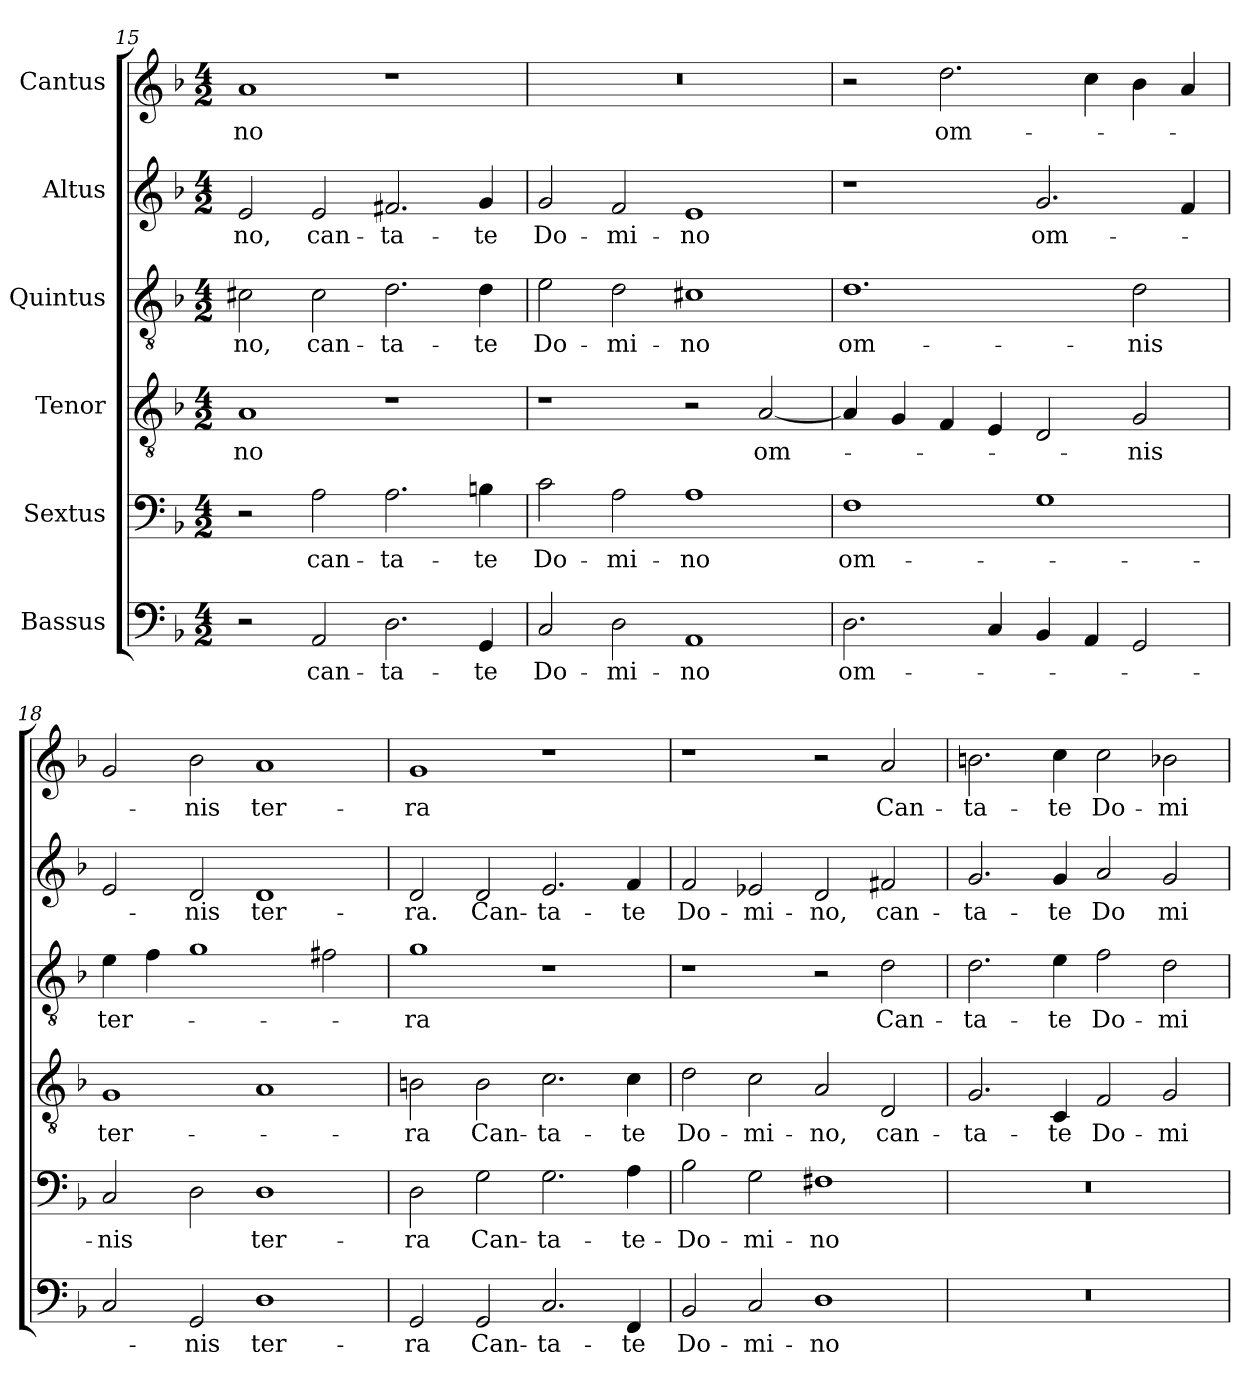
**kern	**text	**kern	**text	**kern	**text	**kern	**text	**kern	**text	**kern	**text
*part6	*part6	*part5	*part5	*part4	*part4	*part3	*part3	*part2	*part2	*part1	*part1
*staff6	*staff6	*staff5	*staff5	*staff4	*staff4	*staff3	*staff3	*staff2	*staff2	*staff1	*staff1
*I"Bassus	*	*I"Sextus	*	*I"Tenor	*	*I"Quintus	*	*I"Altus	*	*I"Cantus	*
*clefF4	*	*clefF4	*	*clefGv2	*	*clefGv2	*	*clefG2	*	*clefG2	*
*k[b-]	*	*k[b-]	*	*k[b-]	*	*k[b-]	*	*k[b-]	*	*k[b-]	*
*F:	*	*F:	*	*F:	*	*F:	*	*F:	*	*F:	*
*M4/2	*	*M4/2	*	*M4/2	*	*M4/2	*	*M4/2	*	*M4/2	*
=15	=15	=15	=15	=15	=15	=15	=15	=15	=15	=15	=15
!	!	!	!	!	!LO:LY:b	!	!LO:LY:b	!	!LO:LY:b	!	!LO:LY:b
2r	.	2r	.	1A	-no	2c#X\	-no,	2e/	-no,	1a	-no
!	!LO:LY:b	!	!LO:LY:b	!	!	!	!LO:LY:b	!	!LO:LY:b	!	!
2AA/	can-	2A\	can-	.	.	2c#\	can-	2e/	can-	.	.
!	!LO:LY:b	!	!LO:LY:b	!	!	!	!LO:LY:b	!	!LO:LY:b	!	!
2.D\	-ta-	2.A\	-ta-	1r	.	2.d\	-ta-	2.f#X/	-ta-	1r	.
!	!LO:LY:b	!	!LO:LY:b	!	!	!	!LO:LY:b	!	!LO:LY:b	!	!
4GG/	-te	4Bn\	-te	.	.	4d\	-te	4g/	-te	.	.
=16	=16	=16	=16	=16	=16	=16	=16	=16	=16	=16	=16
!	!LO:LY:b	!	!LO:LY:b	!	!	!	!LO:LY:b	!	!LO:LY:b	!	!
2C/	Do-	2c\	Do-	1r	.	2e\	Do-	2g/	Do-	0r	.
!	!LO:LY:b	!	!LO:LY:b	!	!	!	!LO:LY:b	!	!LO:LY:b	!	!
2D\	-mi-	2A\	-mi-	.	.	2d\	-mi-	2f/	-mi-	.	.
!	!LO:LY:b	!	!LO:LY:b	!	!	!	!LO:LY:b	!	!LO:LY:b	!	!
1AA	-no	1A	-no	2r	.	1c#X	-no	1e	-no	.	.
!	!	!	!	!	!LO:LY:b	!	!	!	!	!	!
.	.	.	.	[2A/	om-	.	.	.	.	.	.
=17	=17	=17	=17	=17	=17	=17	=17	=17	=17	=17	=17
!	!LO:LY:b	!	!LO:LY:b	!	!	!	!LO:LY:b	!	!	!	!
2.D\	om-	1F	om-	4A/]	.	1.d	om-	1r	.	2r	.
.	.	.	.	4G/	.	.	.	.	.	.	.
!	!	!	!	!	!	!	!	!	!	!	!LO:LY:b
.	.	.	.	4F/	.	.	.	.	.	2.dd\	om-
4C/	.	.	.	4E/	.	.	.	.	.	.	.
!	!	!	!	!	!	!	!	!	!LO:LY:b	!	!
4BB-/	.	1G	.	2D/	.	.	.	2.g/	om-	.	.
4AA/	.	.	.	.	.	.	.	.	.	4cc\	.
!	!	!	!	!	!LO:LY:b	!	!LO:LY:b	!	!	!	!
2GG/	.	.	.	2G/	-nis	2d\	-nis	.	.	4b-\	.
.	.	.	.	.	.	.	.	4f/	.	4a/	.
=18	=18	=18	=18	=18	=18	=18	=18	=18	=18	=18	=18
!	!	!	!LO:LY:b	!	!LO:LY:b	!	!LO:LY:b	!	!	!	!
2C/	.	2C/	-nis	1G	ter-	4e\	ter-	2e/	.	2g/	.
.	.	.	.	.	.	4f\	.	.	.	.	.
!	!LO:LY:b	!	!	!	!	!	!	!	!LO:LY:b	!	!LO:LY:b
2GG/	-nis	2D\	.	.	.	1g	.	2d/	-nis	2b-\	-nis
!	!LO:LY:b	!	!LO:LY:b	!	!	!	!	!	!LO:LY:b	!	!LO:LY:b
1D	ter-	1D	ter-	1A	.	.	.	1d	ter-	1a	ter-
.	.	.	.	.	.	2f#X\	.	.	.	.	.
=19	=19	=19	=19	=19	=19	=19	=19	=19	=19	=19	=19
!	!LO:LY:b	!	!LO:LY:b	!	!LO:LY:b	!	!LO:LY:b	!	!LO:LY:b	!	!LO:LY:b
2GG/	-ra	2D\	-ra	2Bn\	-ra	1g	-ra	2d/	-ra.	1g	-ra
!	!LO:LY:b	!	!LO:LY:b	!	!LO:LY:b	!	!	!	!LO:LY:b	!	!
2GG/	Can-	2G\	Can-	2B\	Can-	.	.	2d/	Can-	.	.
!	!LO:LY:b	!	!LO:LY:b	!	!LO:LY:b	!	!	!	!LO:LY:b	!	!
2.C/	-ta-	2.G\	-ta-	2.c\	-ta-	1r	.	2.e/	-ta-	1r	.
!	!LO:LY:b	!	!LO:LY:b	!	!LO:LY:b	!	!	!	!LO:LY:b	!	!
4FF/	-te	4A\	-te-	4c\	-te	.	.	4f/	-te	.	.
=20	=20	=20	=20	=20	=20	=20	=20	=20	=20	=20	=20
!	!LO:LY:b	!	!LO:LY:b	!	!LO:LY:b	!	!	!	!LO:LY:b	!	!
2BB-/	Do-	2B-\	-Do-	2d\	Do-	1r	.	2f/	Do-	1r	.
!	!LO:LY:b	!	!LO:LY:b	!	!LO:LY:b	!	!	!	!LO:LY:b	!	!
2C/	-mi-	2G\	-mi-	2c\	-mi-	.	.	2e-X/	-mi-	.	.
!	!LO:LY:b	!	!LO:LY:b	!	!LO:LY:b	!	!	!	!LO:LY:b	!	!
1D	-no	1F#X	-no	2A/	-no,	2r	.	2d/	-no,	2r	.
!	!	!	!	!	!LO:LY:b	!	!LO:LY:b	!	!LO:LY:b	!	!LO:LY:b
.	.	.	.	2D/	can-	2d\	Can-	2f#X/	can-	2a/	Can-
=21	=21	=21	=21	=21	=21	=21	=21	=21	=21	=21	=21
!	!	!	!	!	!LO:LY:b	!	!LO:LY:b	!	!LO:LY:b	!	!LO:LY:b
0r	.	0r	.	2.G/	-ta-	2.d\	-ta-	2.g/	-ta-	2.bn\	-ta-
!	!	!	!	!	!LO:LY:b	!	!LO:LY:b	!	!LO:LY:b	!	!LO:LY:b
.	.	.	.	4C/	-te	4e\	-te	4g/	-te	4cc\	-te
!	!	!	!	!	!LO:LY:b	!	!LO:LY:b	!	!LO:LY:b	!	!LO:LY:b
.	.	.	.	2F/	Do-	2f\	Do-	2a/	Do	2cc\	Do-
!	!	!	!	!	!LO:LY:b	!	!LO:LY:b	!	!LO:LY:b	!	!LO:LY:b
.	.	.	.	2G/	-mi-	2d\	-mi-	2g/	-mi-	2b-X\	-mi-
=	=	=	=	=	=	=	=	=	=	=	=
*-	*-	*-	*-	*-	*-	*-	*-	*-	*-	*-	*-
